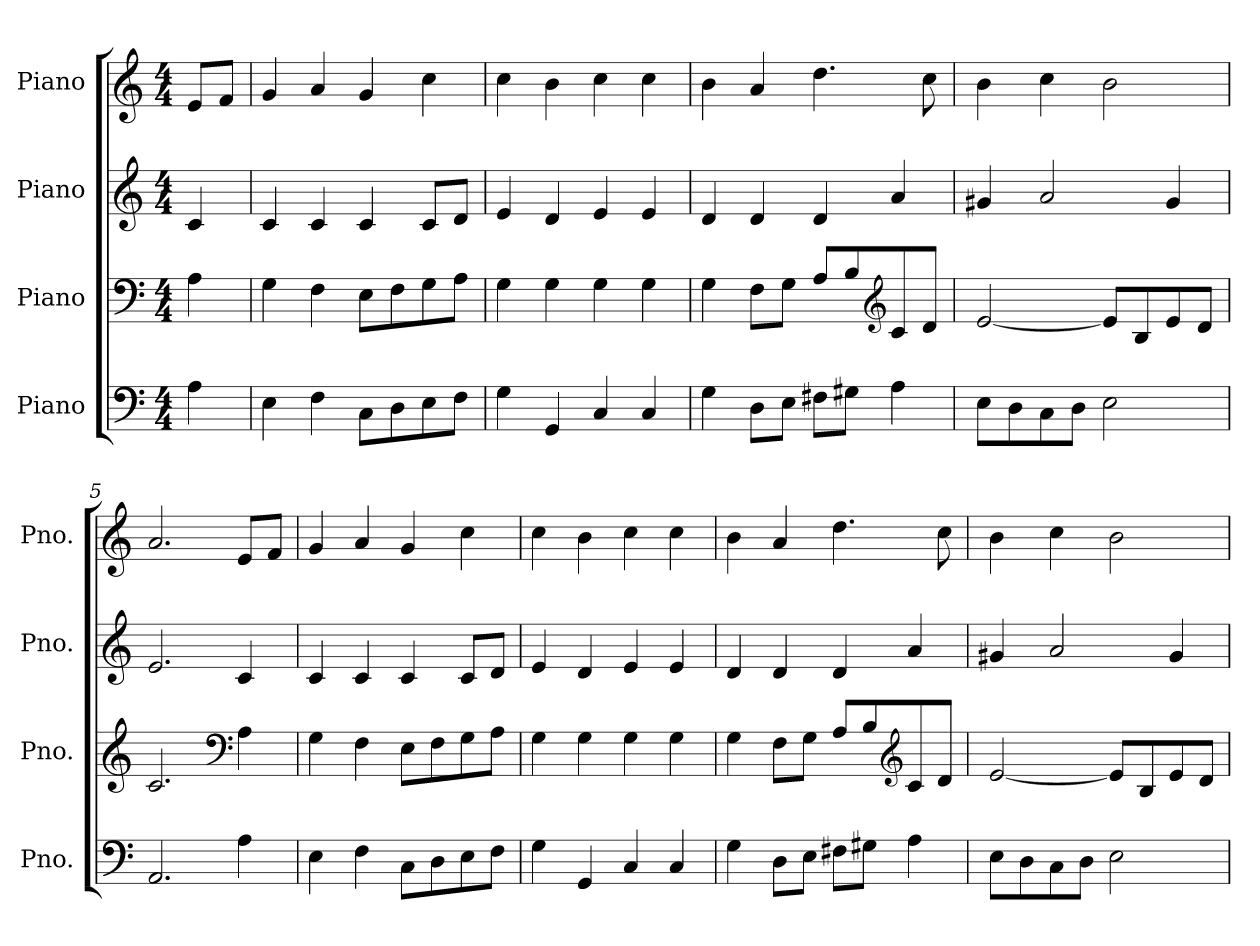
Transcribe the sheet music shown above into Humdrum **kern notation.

**kern	**kern	**kern	**kern
*part4	*part3	*part2	*part1
*staff4	*staff3	*staff2	*staff1
*I"Piano	*I"Piano	*I"Piano	*I"Piano
*I'Pno.	*I'Pno.	*I'Pno.	*I'Pno.
*clefF4	*clefF4	*clefG2	*clefG2
*k[]	*k[]	*k[]	*k[]
*M4/4	*M4/4	*M4/4	*M4/4
*MM92	*MM92	*MM92	*MM92
=	=	=	=
4A\	4A\	4c/	8e/L
.	.	.	8f/J
=1	=1	=1	=1
4E\	4G\	4c/	4g/
4F\	4F\	4c/	4a/
8C\L	8E\L	4c/	4g/
8D\	8F\	.	.
8E\	8G\	8c/L	4cc\
8F\J	8A\J	8d/J	.
=2	=2	=2	=2
4G\	4G\	4e/	4cc\
4GG/	4G\	4d/	4b\
4C/	4G\	4e/	4cc\
4C/	4G\	4e/	4cc\
=3	=3	=3	=3
4G\	4G\	4d/	4b\
8D\L	8F\L	4d/	4a/
8E\J	8G\J	.	.
8F#X\L	8A/L	4d/	4.dd\
8G#X\J	8B/	.	.
*	*clefG2	*	*
4A\	8c/	4a/	.
.	8d/J	.	8cc\
=4	=4	=4	=4
8E\L	[2e/	4g#X/	4b\
8D\	.	.	.
8C\	.	2a/	4cc\
8D\J	.	.	.
2E\	8e/L]	.	2b\
.	8B/	.	.
.	8e/	4g#/	.
.	8d/J	.	.
=5	=5	=5	=5
2.AA/	2.c/	2.e/	2.a/
*	*clefF4	*	*
4A\	4A\	4c/	8e/L
.	.	.	8f/J
!!LO:LB:g=z
=6	=6	=6	=6
4E\	4G\	4c/	4g/
4F\	4F\	4c/	4a/
8C\L	8E\L	4c/	4g/
8D\	8F\	.	.
8E\	8G\	8c/L	4cc\
8F\J	8A\J	8d/J	.
=7	=7	=7	=7
4G\	4G\	4e/	4cc\
4GG/	4G\	4d/	4b\
4C/	4G\	4e/	4cc\
4C/	4G\	4e/	4cc\
=8	=8	=8	=8
4G\	4G\	4d/	4b\
8D\L	8F\L	4d/	4a/
8E\J	8G\J	.	.
8F#X\L	8A/L	4d/	4.dd\
8G#X\J	8B/	.	.
*	*clefG2	*	*
4A\	8c/	4a/	.
.	8d/J	.	8cc\
=9	=9	=9	=9
8E\L	[2e/	4g#X/	4b\
8D\	.	.	.
8C\	.	2a/	4cc\
8D\J	.	.	.
2E\	8e/L]	.	2b\
.	8B/	.	.
.	8e/	4g#/	.
.	8d/J	.	.
=	=	=	=
*-	*-	*-	*-
